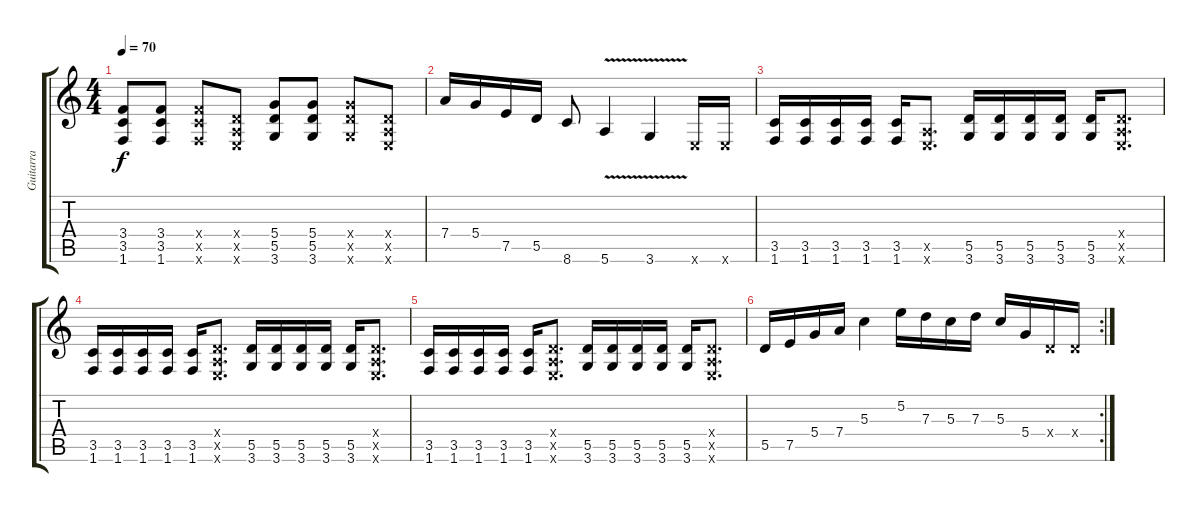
\track ("Guitarra" "Guitarra") {instrument distortionguitar}
\staff {score tabs}
\tuning (E4 B3 G3 D3 A2 E2) {hide}
\ts (4 4)
\tempo 70
\clef g2
\ks c
(3.4 3.5 1.6).8{dy f} (3.4 3.5 1.6).8 (3.4{x} 3.5{x} 1.6{x}).8 (0.4{x} 0.5{x} 0.6{x}).8 (5.4 5.5 3.6).8 (5.4 5.5 3.6).8 (5.4{x} 5.5{x} 3.6{x}).8 (0.4{x} 0.5{x} 0.6{x}).8 |
7.4.16 5.4.16 7.5.16 5.5.16 8.6.8 5.6{v}.4 3.6{v}.4 0.6{x}.16 0.6{x}.16 |
(3.5 1.6).16 (3.5 1.6).16 (3.5 1.6).16 (3.5 1.6).16 (3.5 1.6).16 (0.5{x} 0.6{x}).8{d} (5.5 3.6).16 (5.5 3.6).16 (5.5 3.6).16 (5.5 3.6).16 (5.5 3.6).16 (0.4{x} 0.5{x} 0.6{x}).8{d} |
(3.5 1.6).16 (3.5 1.6).16 (3.5 1.6).16 (3.5 1.6).16 (3.5 1.6).16 (0.4{x} 0.5{x} 0.6{x}).8{d} (5.5 3.6).16 (5.5 3.6).16 (5.5 3.6).16 (5.5 3.6).16 (5.5 3.6).16 (0.4{x} 0.5{x} 0.6{x}).8{d} |
(3.5 1.6).16 (3.5 1.6).16 (3.5 1.6).16 (3.5 1.6).16 (3.5 1.6).16 (0.4{x} 0.5{x} 0.6{x}).8{d} (5.5 3.6).16 (5.5 3.6).16 (5.5 3.6).16 (5.5 3.6).16 (5.5 3.6).16 (0.4{x} 0.5{x} 0.6{x}).8{d} |
\rc 2
5.5.16 7.5.16 5.4.16 7.4.16 5.3.4 5.2.16 7.3.16 5.3.16 7.3.16 5.3.16 5.4.16 0.4{x}.16 0.4{x}.16
